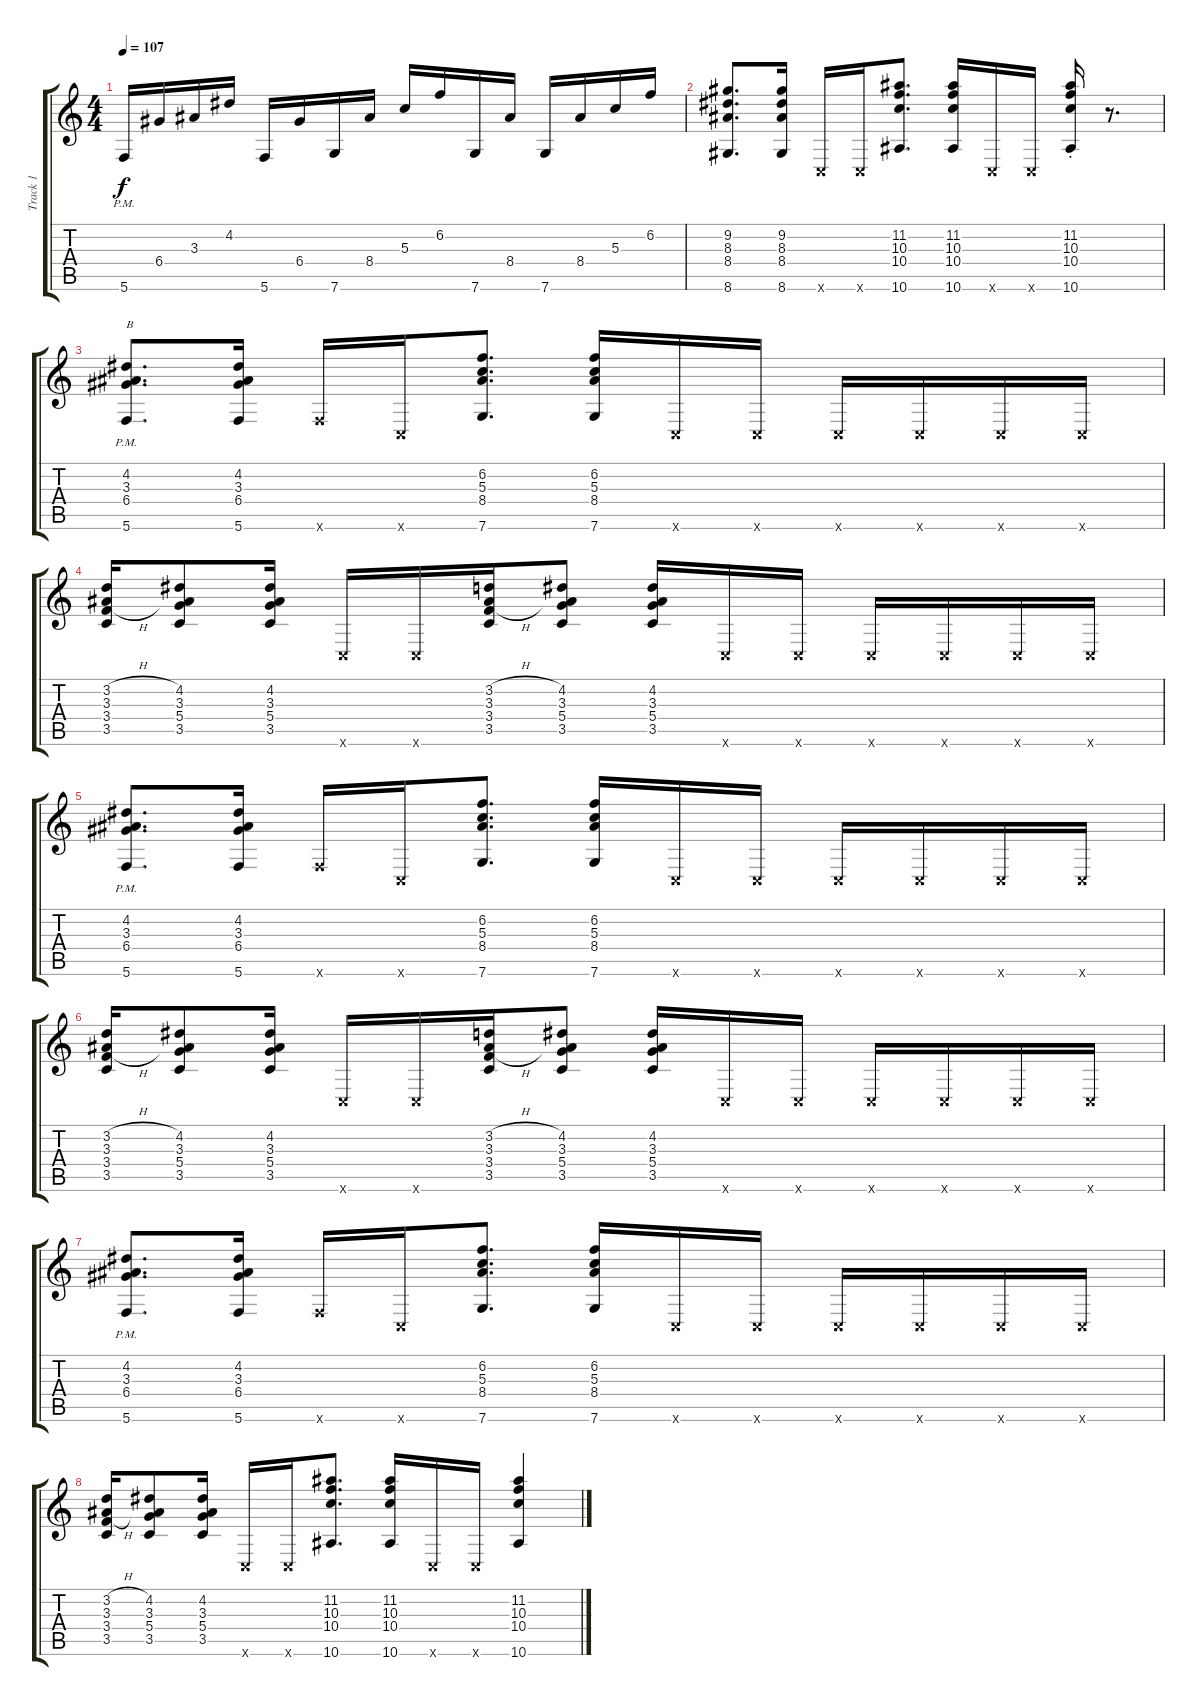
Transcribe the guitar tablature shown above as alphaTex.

\track ("Track 1" "Track 1") {instrument acousticguitarnylon}
\staff {score tabs}
\tuning (E4 B3 G3 D3 A2 C2) {hide}
\ts (4 4)
\tempo 107
\clef g2
\ks c
5.6{pm}.16{dy f} 6.4.16 3.3.16 4.2.16 5.6.16 6.4.16 7.6.16 8.4.16 5.3.16 6.2.16 7.6.16 8.4.16 7.6.16 8.4.16 5.3.16 6.2.16 |
(9.2 8.3 8.4 8.6).8{d} (9.2 8.3 8.4 8.6).16 0.6{x}.16 0.6{x}.16 (11.2 10.3 10.4 10.6).8{d} (11.2 10.3 10.4 10.6).16 0.6{x}.16 0.6{x}.16 (11.2 10.3 10.4 10.6{st}).16 r.8{d} |
(4.2 3.3 6.4 5.6{pm}).8{d txt "B"} (4.2 3.3 6.4 5.6).16 5.6{x}.16 0.6{x}.16 (6.2 5.3 8.4 7.6).8{d} (6.2 5.3 8.4 7.6).16 0.6{x}.16 0.6{x}.16 0.6{x}.16 0.6{x}.16 0.6{x}.16 0.6{x}.16 |
(3.2{h} 3.3 3.4{h} 3.5).16 (4.2 3.3 5.4 3.5).8 (4.2 3.3 5.4 3.5).16 0.6{x}.16 0.6{x}.16 (3.2{h} 3.3 3.4{h} 3.5).16 (4.2 3.3 5.4 3.5).8 (4.2 3.3 5.4 3.5).16 0.6{x}.16 0.6{x}.16 0.6{x}.16 0.6{x}.16 0.6{x}.16 0.6{x}.16 |
(4.2 3.3 6.4 5.6{pm}).8{d} (4.2 3.3 6.4 5.6).16 5.6{x}.16 0.6{x}.16 (6.2 5.3 8.4 7.6).8{d} (6.2 5.3 8.4 7.6).16 0.6{x}.16 0.6{x}.16 0.6{x}.16 0.6{x}.16 0.6{x}.16 0.6{x}.16 |
(3.2{h} 3.3 3.4{h} 3.5).16 (4.2 3.3 5.4 3.5).8 (4.2 3.3 5.4 3.5).16 0.6{x}.16 0.6{x}.16 (3.2{h} 3.3 3.4{h} 3.5).16 (4.2 3.3 5.4 3.5).8 (4.2 3.3 5.4 3.5).16 0.6{x}.16 0.6{x}.16 0.6{x}.16 0.6{x}.16 0.6{x}.16 0.6{x}.16 |
(4.2 3.3 6.4 5.6{pm}).8{d} (4.2 3.3 6.4 5.6).16 5.6{x}.16 0.6{x}.16 (6.2 5.3 8.4 7.6).8{d} (6.2 5.3 8.4 7.6).16 0.6{x}.16 0.6{x}.16 0.6{x}.16 0.6{x}.16 0.6{x}.16 0.6{x}.16 |
(3.2{h} 3.3 3.4{h} 3.5).16 (4.2 3.3 5.4 3.5).8 (4.2 3.3 5.4 3.5).16 0.6{x}.16 0.6{x}.16 (11.2 10.3 10.4 10.6).8{d} (11.2 10.3 10.4 10.6).16 0.6{x}.16 0.6{x}.16 (11.2 10.3 10.4 10.6).4
